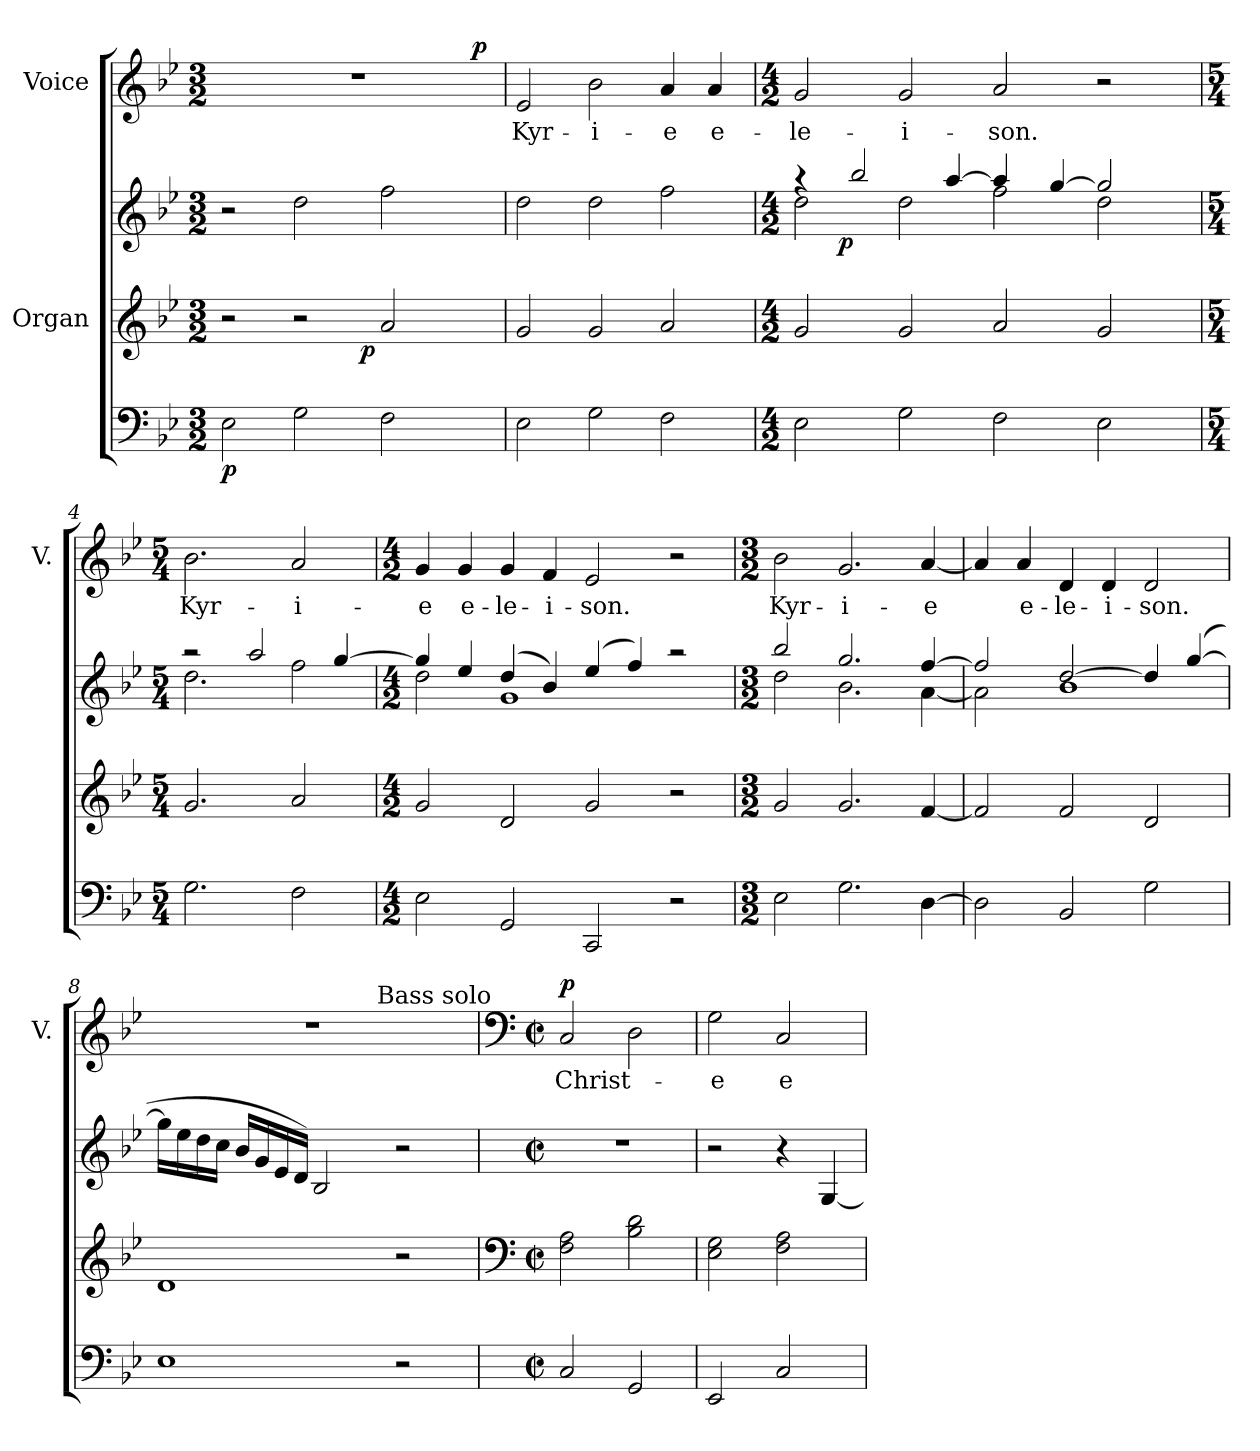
**kern	**dynam	**kern	**kern	**dynam	**kern	**text	**dynam
*part3	*part3	*part2	*part2	*part2	*part1	*part1	*part1
*staff4	*staff4	*staff3	*staff2	*staff2/3	*staff1	*staff1	*staff1
*	*	*I"Organ	*	*	*I"Voice	*	*
*	*	*	*	*	*I'V.	*	*
*clefF4	*	*clefG2	*clefG2	*	*clefG2	*	*
*k[b-e-]	*	*k[b-e-]	*k[b-e-]	*	*k[b-e-]	*	*
*B-:	*	*B-:	*B-:	*	*B-:	*	*
*M3/2	*	*M3/2	*M3/2	*	*M3/2	*	*
*MM180	*	*MM180	*MM180	*	*MM180	*	*
=1	=1	=1	=1	=1	=1	=1	=1
!	!LO:DY:b	!	!	!	!LO:N:vis=1	!	!
*	*	*^	*	*	*^	*	*
2E-\	p	2r	2...ryy	2r	.	1.r	1ryy	.	.
2G\	.	2r	.	2dd\	.	.	.	.	.
!	!	!	!	!	!LO:DY:b=2	!	!	!	!
.	.	.	2ryy	.	p	.	.	.	.
2F\	.	2a/	.	2ff\	.	.	4ryy	.	.
.	.	.	.	.	.	.	8ryy	.	.
.	.	.	.	.	.	.	32ryy	.	.
!	!	!	!	!	!	!	!	!	!LO:DY:a
.	.	.	.	.	.	.	16.ryy	.	p
.	.	.	16ryy	.	.	.	.	.	.
=2	=2	=2	=2	=2	=2	=2	=2	=2	=2
!	!	!	!	!	!	!	!	!LO:LY:b	!
*	*	*v	*v	*	*	*v	*v	*	*
2E-\	.	2g/	2dd\	.	2e-/	Kyr-	.
!	!	!	!	!	!	!LO:LY:b	!
2G\	.	2g/	2dd\	.	2b-\	-i-	.
!	!	!	!	!	!	!LO:LY:b	!
2F\	.	2a/	2ff\	.	4a/	-e	.
!	!	!	!	!	!	!LO:LY:b	!
.	.	.	.	.	4a/	e-	.
=3	=3	=3	=3	=3	=3	=3	=3
*M4/2	*	*M4/2	*M4/2	*	*M4/2	*	*
*	*	*	*^	*	*	*	*
!	!	!	!	!	!	!	!LO:LY:b	!
*	*	*	*	*^	*	*	*	*
2E-\	.	2g/	4raa	2dd\	8..ryy	.	2g/	-le-	.
!	!	!	!	!	!	!LO:DY:b	!	!	!
.	.	.	.	.	1ryy	p	.	.	.
.	.	.	2bb-/	.	.	.	.	.	.
!	!	!	!	!	!	!	!	!LO:LY:b	!
2G\	.	2g/	.	2dd\	.	.	2g/	-i-	.
.	.	.	[>4aa/	.	.	.	.	.	.
!	!	!	!	!	!	!	!	!LO:LY:b	!
2F\	.	2a/	4aa/]	2ff\	.	.	2a/	-son.	.
.	.	.	.	.	2ryy	.	.	.	.
.	.	.	[>4gg/	.	.	.	.	.	.
2E-\	.	2g/	2gg/]	2dd\	.	.	2r	.	.
.	.	.	.	.	4ryy	.	.	.	.
.	.	.	.	.	32ryy	.	.	.	.
*	*	*	*v	*v	*v	*	*	*	*
=4	=4	=4	=4	=4	=4	=4	=4
*M5/4	*	*M5/4	*M5/4	*	*M5/4	*	*
*	*	*	*^	*	*	*	*
*	*	*	*	*^	*	*	*	*
!	!	!	!	!	!	!	!	!LO:LY:b	!
*	*	*	*	*v	*v	*	*	*	*
2.G\	.	2.g/	2raa	2.dd\	.	2.b-\	Kyr-	.
.	.	.	2aa/	.	.	.	.	.
!	!	!	!	!	!	!	!LO:LY:b	!
2F\	.	2a/	.	2ff\	.	2a/	-i-	.
.	.	.	[>4gg/	.	.	.	.	.
=5	=5	=5	=5	=5	=5	=5	=5	=5
*M4/2	*	*M4/2	*M4/2	*	*	*M4/2	*	*
!	!	!	!	!	!	!	!LO:LY:b	!
2E-\	.	2g/	4gg/]	2dd\	.	4g/	-e	.
!	!	!	!	!	!	!	!LO:LY:b	!
.	.	.	4ee-/	.	.	4g/	e-	.
!	!	!	!	!	!	!	!LO:LY:b	!
2GG/	.	2d/	(4dd/	1g	.	4g/	-le-	.
!	!	!	!	!	!	!	!LO:LY:b	!
.	.	.	4b-/)	.	.	4f/	-i-	.
!	!	!	!	!	!	!	!LO:LY:b	!
2CC/	.	2g/	(4ee-/	.	.	2e-/	-son.	.
.	.	.	4ff/)	.	.	.	.	.
2r	.	2r	2raa	2ryy	.	2r	.	.
!!LO:LB:g=z
=6	=6	=6	=6	=6	=6	=6	=6	=6
*M3/2	*	*M3/2	*M3/2	*	*	*M3/2	*	*
!	!	!	!	!	!	!	!LO:LY:b	!
2E-\	.	2g/	2bb-/	2dd\	.	2b-\	Kyr-	.
!	!	!	!	!	!	!	!LO:LY:b	!
2.G\	.	2.g/	2.gg/	2.b-\	.	2.g/	-i-	.
!	!	!	!	!	!	!	!LO:LY:b:rj	!
[>4D\	.	[<4f/	[>4ff/	[<4a\	.	[<4a/	-e	.
=7	=7	=7	=7	=7	=7	=7	=7	=7
2D\]	.	2f/]	2ff/]	2a\]	.	4a/]	.	.
!	!	!	!	!	!	!	!LO:LY:b	!
.	.	.	.	.	.	4a/	e-	.
!	!	!	!	!	!	!	!LO:LY:b	!
2BB-/	.	2f/	[>2dd/	1b-	.	4d/	-le-	.
!	!	!	!	!	!	!	!LO:LY:b	!
.	.	.	.	.	.	4d/	-i-	.
!	!	!	!	!	!	!	!LO:LY:b	!
2G\	.	2d/	4dd/]	.	.	2d/	-son.	.
.	.	.	([>4gg/	.	.	.	.	.
*	*	*	*v	*v	*	*	*	*
=8	=8	=8	=8	=8	=8	=8	=8
!	!	!	!	!	!LO:N:vis=1	!	!
*	*	*	*	*	*^	*	*
1E-	.	1d	16gg\LL]	.	1.r	2...ryy	.	.
.	.	.	16ee-\	.	.	.	.	.
.	.	.	16dd\	.	.	.	.	.
.	.	.	16cc\JJ	.	.	.	.	.
.	.	.	16b-/LL	.	.	.	.	.
.	.	.	16g/	.	.	.	.	.
.	.	.	16e-/	.	.	.	.	.
.	.	.	16d/JJ)	.	.	.	.	.
.	.	.	2B-/	.	.	.	.	.
!	!	!	!	!	!	!LO:TX:a:t=Bass solo	!	!
.	.	.	.	.	.	2ryy	.	.
2r	.	2r	2r	.	.	.	.	.
.	.	.	.	.	.	16ryy	.	.
*	*	*	*	*	*v	*v	*	*
=9	=9	=9	=9	=9	=9	=9	=9
*	*	*clefF4	*	*	*clefF4	*	*
*M2/2	*	*M2/2	*M2/2	*	*M2/2	*	*
*met(c|)	*	*met(c|)	*met(c|)	*	*met(c|)	*	*
*	*	*	*	*	*^	*	*
!	!	!	!	!	!	!	!LO:LY:b	!LO:DY:a
*	*	*	*	*	*v	*v	*	*
2C/	.	2F\ 2A\	1r	.	2C/	Christ-	p
2GG/	.	2B-\ 2d\	.	.	2D\	.	.
=10	=10	=10	=10	=10	=10	=10	=10
!	!	!	!	!	!	!LO:LY:b	!
2EE-/	.	2E-\ 2G\	2r	.	2G\	-e	.
!	!	!	!	!	!	!LO:LY:b	!
2C/	.	2F\ 2A\	4r	.	2C/	e-	.
.	.	.	[<4G/	.	.	.	.
=	=	=	=	=	=	=	=
*-	*-	*-	*-	*-	*-	*-	*-
